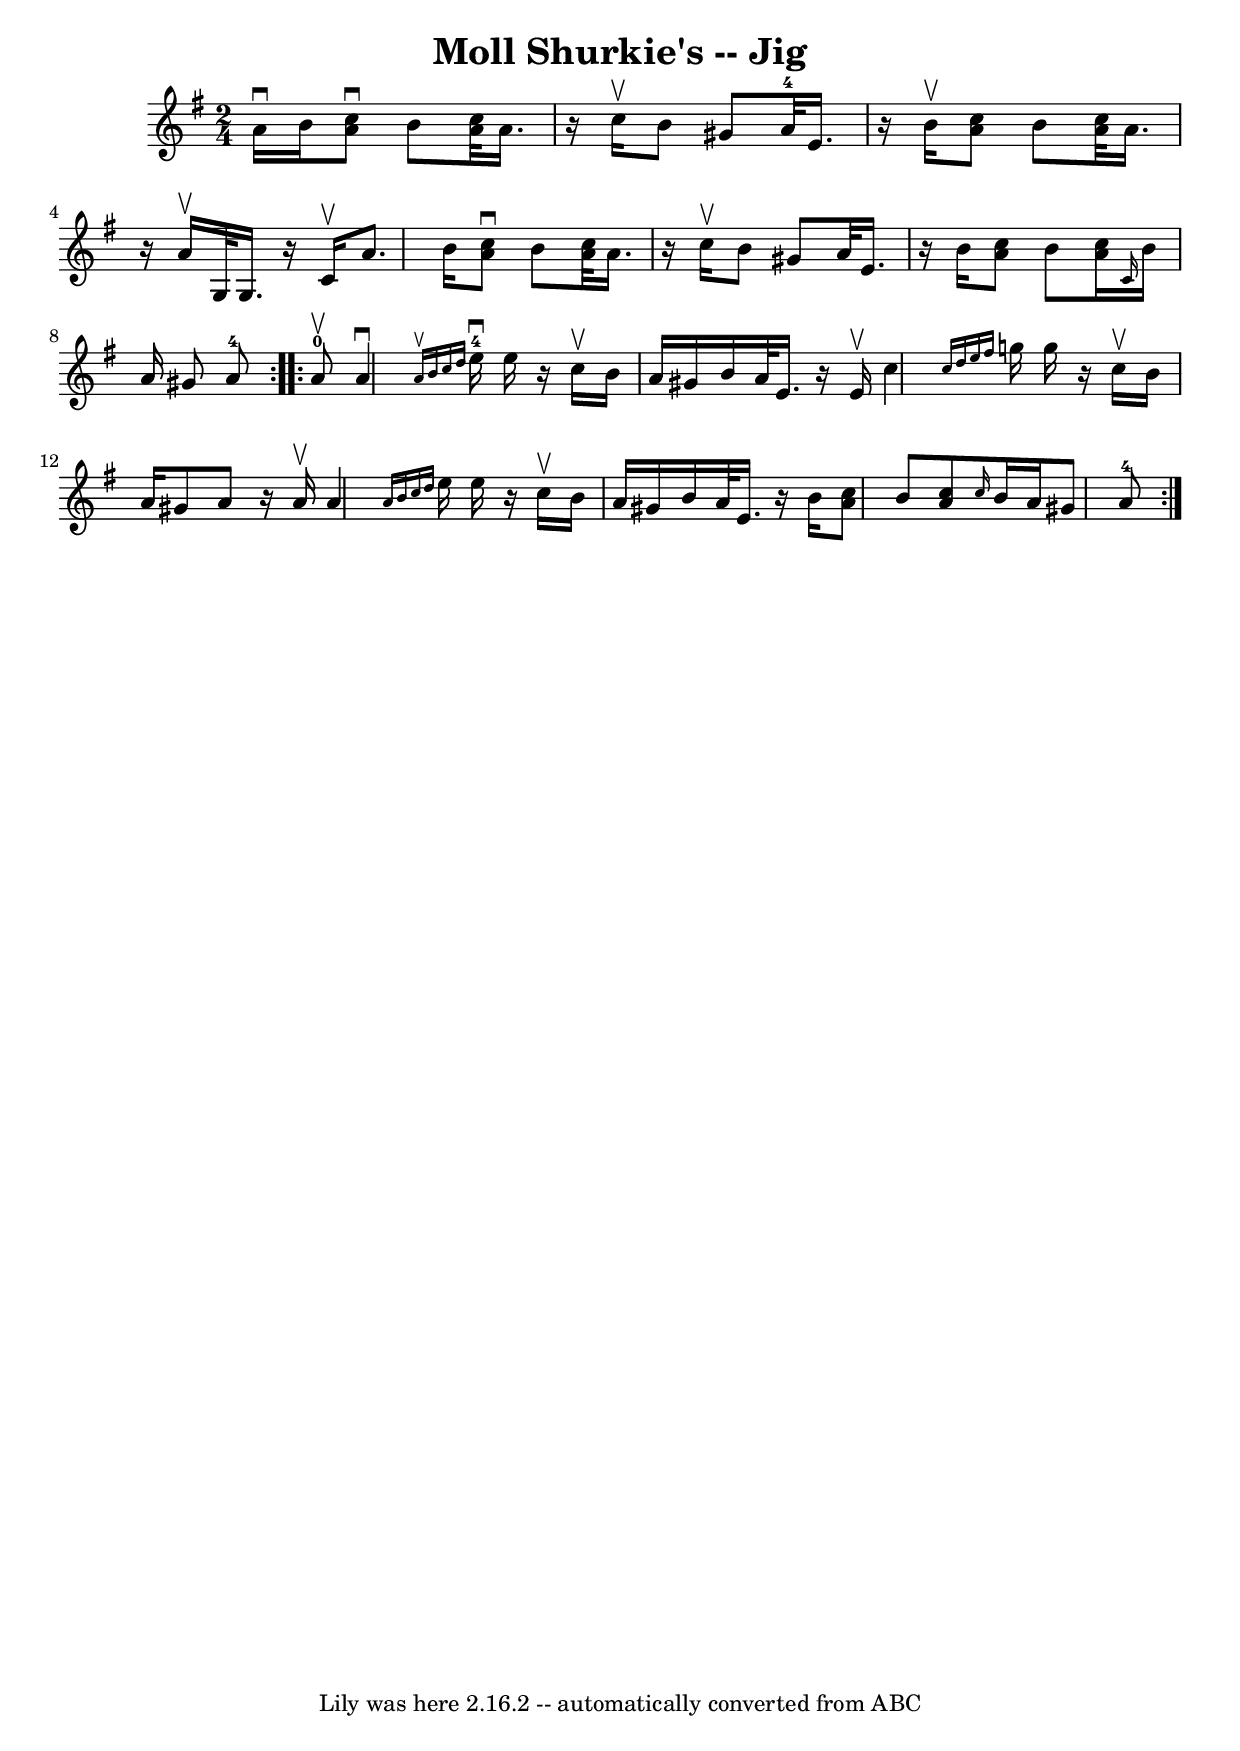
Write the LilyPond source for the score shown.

\version "2.7.40"
\include "Mammoth.ily"
\header {
	%% book = "Ryan's Mammoth Collection"
	crossRefNumber = "1"
	footnotes = "\\\\113 637"
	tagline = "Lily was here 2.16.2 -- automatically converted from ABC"
	title = "Moll Shurkie's -- Jig"
}
voicedefault =  {
\set Score.defaultBarType = "empty"

\repeat volta 2 {
\time 2/4 \key a \dorian a'16^\downbow b'16  |
     << a'8 
^\downbow c''8   >> b'8  << a'32 c''32   >> a'16.    r16 c''16^\upbow   
|
 b'8 gis'8 a'32-4 e'16.    r16 b'16^\upbow   |
 
<< a'8 c''8   >> b'8  << a'32 c''32   >> a'16.    r16 a'16^\upbow   
|
 g32 g16.    r16 c'16^\upbow a'8. b'16    |
     <<  
 a'8^\downbow c''8   >> b'8  << a'32 c''32   >> a'16.    r16 c''16 
^\upbow   |
 b'8 gis'8 a'32 e'16.    r16 b'16    |
 <<   
a'8 c''8   >> b'8  << a'16 c''16   >>     \grace { c'16  } b'16    
a'16 gis'8 a'8-4   }     \repeat volta 2 { a'8-0^\upbow 
|
 a'4^\downbow   \grace { a'16^\upbow b'16 c''16 d''16  
} e''16-4^\downbow e''16    r16 c''16^\upbow   |
 b'16    
a'16 gis'16 b'16 a'32 e'16.    r16 e'16^\upbow   |
 c''4  
\grace { c''16 d''16 e''16 fis''16  } g''!16 g''16    r16 
c''16^\upbow   |
 b'16 a'16 gis'8 a'8    r16 a'16^\upbow   
|
 a'4  \grace { a'16 b'16 c''16 d''16  } e''16    
e''16    r16 c''16^\upbow   |
 b'16 a'16 gis'16 b'16 a'32  
 e'16.    r16 b'16    |
 << a'8 c''8   >> b'8  << a'8 c''8   
>>     \grace { c''16  } b'16 a'16 gis'8 a'8-4     }   
}

\score{
    <<

	\context Staff="default"
	{
	    \voicedefault 
	}

    >>
	\layout {
	}
	\midi {}
}
